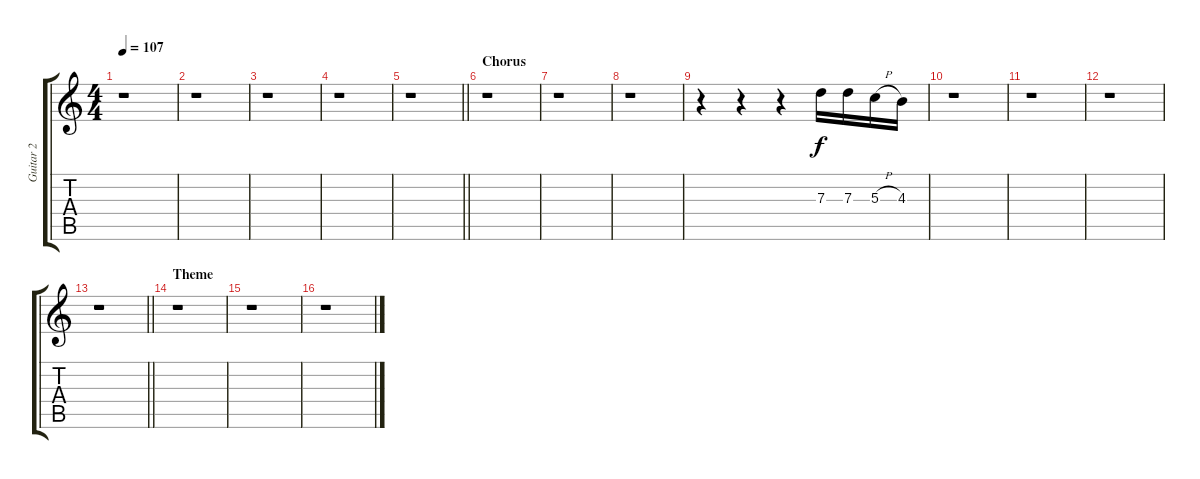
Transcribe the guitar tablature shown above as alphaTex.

\track ("Guitar 2" "Guitar 2") {instrument distortionguitar}
\staff {score tabs}
\tuning (E4 B3 G3 D3 A2 E2) {hide}
\ts (4 4)
\tempo 107
\clef g2
\ks c
r.1{dy f} |
r.1 |
r.1 |
r.1 |
\barLineRight lightlight
r.1 |
\section ("" "Chorus")
r.1 |
r.1 |
r.1 |
r.4 r.4 r.4 7.3.16 7.3.16 5.3{h}.16 4.3.16 |
r.1 |
r.1 |
r.1 |
\barLineRight lightlight
r.1 |
\section ("" "Theme")
r.1 |
r.1 |
r.1
